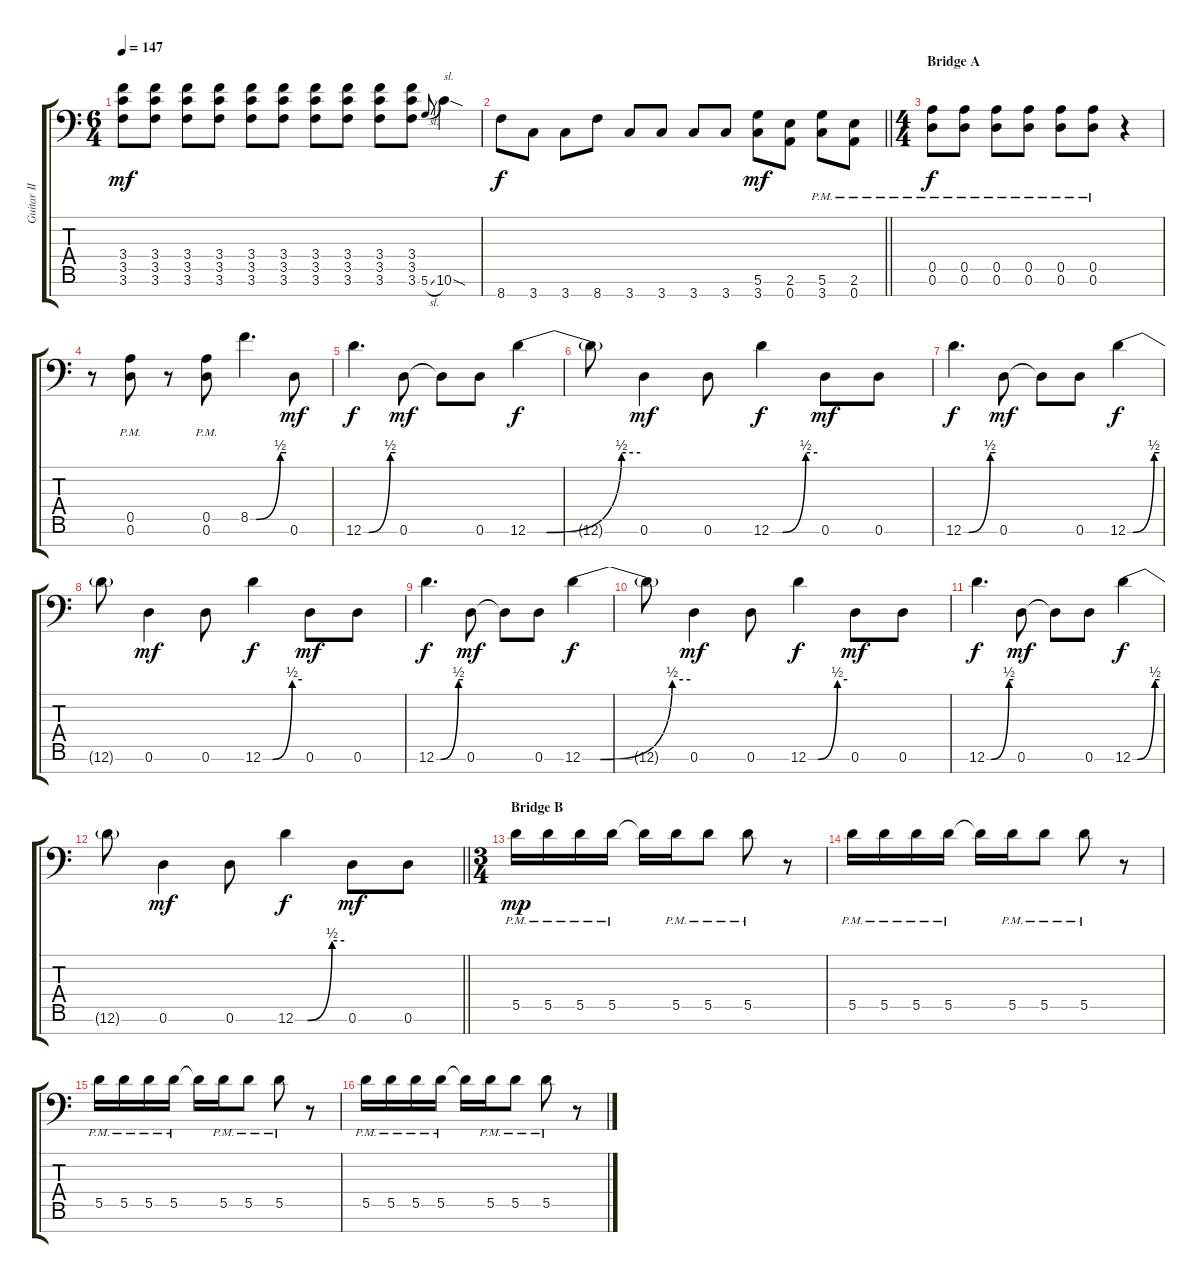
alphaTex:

\track ("Guitar II" "Guitar II") {instrument distortionguitar}
\staff {score tabs}
\tuning (E4 B3 G3 D3 A2 D2 A1) {hide}
\ts (6 4)
\tempo 147
\clef f4
\ks c
(3.4 3.5 3.6).8{dy mf} (3.4 3.5 3.6).8 (3.4 3.5 3.6).8 (3.4 3.5 3.6).8 (3.4 3.5 3.6).8 (3.4 3.5 3.6).8 (3.4 3.5 3.6).8 (3.4 3.5 3.6).8 (3.4 3.5 3.6).8 (3.4 3.5 3.6).8 5.6{sl}.8{gr onbeat} 10.6{sod}.4{txt "sl."} |
\barLineRight lightlight
8.7.8{dy f} 3.7.8 3.7.8 8.7.8 3.7.8 3.7.8 3.7.8 3.7.8 (5.6 3.7).8{dy mf} (2.6 0.7).8 (5.6{pm} 3.7{pm}).8 (2.6{pm} 0.7{pm}).8 |
\ts (4 4)
\section ("" "Bridge A")
(0.5{pm} 0.6{pm}).8{dy f} (0.5{pm} 0.6{pm}).8 (0.5{pm} 0.6{pm}).8 (0.5{pm} 0.6{pm}).8 (0.5{pm} 0.6{pm}).8 (0.5{pm} 0.6{pm}).8 r.4 |
r.8 (0.5{pm} 0.6{pm}).8 r.8 (0.5{pm} 0.6{pm}).8 8.5{be (custom 0 0 10 0 50 2 60 2)}.4{d} 0.6.8{dy mf} |
12.6{be (custom 0 0 10 0 50 2 60 2)}.4{d dy f} 0.6.8{dy mf} 0.6{t}.8 0.6.8 12.6{be (custom 0 0 10 0 50 2 60 2)}.4{dy f} |
12.6{t}.8 0.6.4{dy mf} 0.6.8 12.6{be (custom 0 0 15 0 45 2 60 2)}.4{dy f} 0.6.8{dy mf} 0.6.8 |
12.6{be (custom 0 0 10 0 50 2 60 2)}.4{d dy f} 0.6.8{dy mf} 0.6{t}.8 0.6.8 12.6{be (custom 0 0 10 0 50 2 60 2)}.4{dy f} |
12.6{t}.8 0.6.4{dy mf} 0.6.8 12.6{be (custom 0 0 15 0 45 2 60 2)}.4{dy f} 0.6.8{dy mf} 0.6.8 |
12.6{be (custom 0 0 10 0 50 2 60 2)}.4{d dy f} 0.6.8{dy mf} 0.6{t}.8 0.6.8 12.6{be (custom 0 0 10 0 50 2 60 2)}.4{dy f} |
12.6{t}.8 0.6.4{dy mf} 0.6.8 12.6{be (custom 0 0 15 0 45 2 60 2)}.4{dy f} 0.6.8{dy mf} 0.6.8 |
12.6{be (custom 0 0 10 0 50 2 60 2)}.4{d dy f} 0.6.8{dy mf} 0.6{t}.8 0.6.8 12.6{be (custom 0 0 10 0 50 2 60 2)}.4{dy f} |
\barLineRight lightlight
12.6{t}.8 0.6.4{dy mf} 0.6.8 12.6{be (custom 0 0 15 0 45 2 60 2)}.4{dy f} 0.6.8{dy mf} 0.6.8 |
\ts (3 4)
\section ("" "Bridge B")
5.5{pm}.16{dy mp} 5.5{pm}.16 5.5{pm}.16 5.5{pm}.16 5.5{t}.16 5.5{pm}.16 5.5{pm}.8 5.5{pm}.8 r.8 |
5.5{pm}.16 5.5{pm}.16 5.5{pm}.16 5.5{pm}.16 5.5{t}.16 5.5{pm}.16 5.5{pm}.8 5.5{pm}.8 r.8 |
5.5{pm}.16 5.5{pm}.16 5.5{pm}.16 5.5{pm}.16 5.5{t}.16 5.5{pm}.16 5.5{pm}.8 5.5{pm}.8 r.8 |
5.5{pm}.16 5.5{pm}.16 5.5{pm}.16 5.5{pm}.16 5.5{t}.16 5.5{pm}.16 5.5{pm}.8 5.5{pm}.8 r.8
